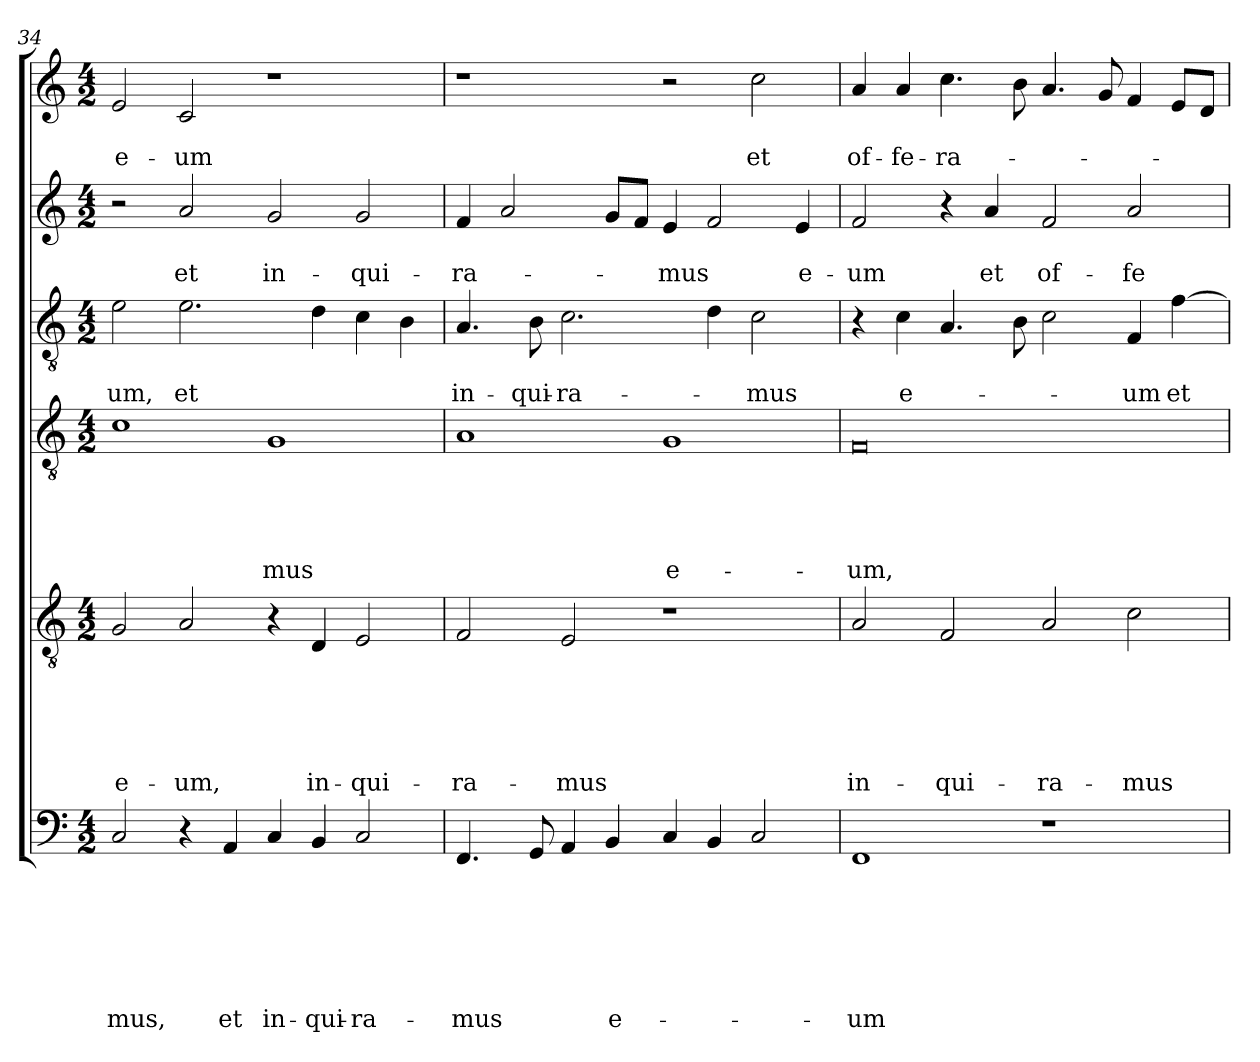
**kern	**text	**text	**text	**text	**text	**text	**text	**kern	**text	**text	**text	**text	**text	**text	**kern	**text	**text	**text	**text	**text	**kern	**text	**text	**kern	**text	**text	**kern	**text	**text
*part6	*part6	*part6	*part6	*part6	*part6	*part6	*part6	*part5	*part5	*part5	*part5	*part5	*part5	*part5	*part4	*part4	*part4	*part4	*part4	*part4	*part3	*part3	*part3	*part2	*part2	*part2	*part1	*part1	*part1
*staff6	*staff6	*staff6	*staff6	*staff6	*staff6	*staff6	*staff6	*staff5	*staff5	*staff5	*staff5	*staff5	*staff5	*staff5	*staff4	*staff4	*staff4	*staff4	*staff4	*staff4	*staff3	*staff3	*staff3	*staff2	*staff2	*staff2	*staff1	*staff1	*staff1
!!LO:LB:g=z
*clefF4	*	*	*	*	*	*	*	*clefGv2	*	*	*	*	*	*	*clefGv2	*	*	*	*	*	*clefGv2	*	*	*clefG2	*	*	*clefG2	*	*
*k[]	*	*	*	*	*	*	*	*k[]	*	*	*	*	*	*	*k[]	*	*	*	*	*	*k[]	*	*	*k[]	*	*	*k[]	*	*
*C:	*	*	*	*	*	*	*	*C:	*	*	*	*	*	*	*C:	*	*	*	*	*	*C:	*	*	*C:	*	*	*C:	*	*
*M4/2	*	*	*	*	*	*	*	*M4/2	*	*	*	*	*	*	*M4/2	*	*	*	*	*	*M4/2	*	*	*M4/2	*	*	*M4/2	*	*
=34	=34	=34	=34	=34	=34	=34	=34	=34	=34	=34	=34	=34	=34	=34	=34	=34	=34	=34	=34	=34	=34	=34	=34	=34	=34	=34	=34	=34	=34
!	!	!	!	!	!	!	!LO:LY:b	!	!	!	!	!	!	!LO:LY:b	!	!	!	!	!	!	!	!	!LO:LY:b	!	!	!	!	!	!LO:LY:b
2C/	.	.	.	.	.	.	-mus,	2G/	.	.	.	.	.	e-	1c	.	.	.	.	.	2e\	.	-um,	2r	.	.	2e/	.	e-
!	!	!	!	!	!	!	!	!	!	!	!	!	!	!LO:LY:b	!	!	!	!	!	!	!	!	!LO:LY:b	!	!	!LO:LY:b	!	!	!LO:LY:b
4r	.	.	.	.	.	.	.	2A/	.	.	.	.	.	-um,	.	.	.	.	.	.	2.e\	.	et	2a/	.	et	2c/	.	-um
!	!	!	!	!	!	!	!LO:LY:b	!	!	!	!	!	!	!	!	!	!	!	!	!	!	!	!	!	!	!	!	!	!
4AA/	.	.	.	.	.	.	et	.	.	.	.	.	.	.	.	.	.	.	.	.	.	.	.	.	.	.	.	.	.
!	!	!	!	!	!	!	!LO:LY:b	!	!	!	!	!	!	!	!	!	!	!	!	!LO:LY:b	!	!	!	!	!	!LO:LY:b	!	!	!
4C/	.	.	.	.	.	.	in-	4r	.	.	.	.	.	.	1G	.	.	.	.	-mus	.	.	.	2g/	.	in-	1r	.	.
!	!	!	!	!	!	!	!LO:LY:b	!	!	!	!	!	!	!LO:LY:b	!	!	!	!	!	!	!	!	!	!	!	!	!	!	!
4BB/	.	.	.	.	.	.	-qui-	4D/	.	.	.	.	.	in-	.	.	.	.	.	.	4d\	.	.	.	.	.	.	.	.
!	!	!	!	!	!	!	!LO:LY:b	!	!	!	!	!	!	!LO:LY:b	!	!	!	!	!	!	!	!	!	!	!	!LO:LY:b	!	!	!
2C/	.	.	.	.	.	.	-ra-	2E/	.	.	.	.	.	-qui-	.	.	.	.	.	.	4c\	.	.	2g/	.	-qui-	.	.	.
.	.	.	.	.	.	.	.	.	.	.	.	.	.	.	.	.	.	.	.	.	4B\	.	.	.	.	.	.	.	.
=35	=35	=35	=35	=35	=35	=35	=35	=35	=35	=35	=35	=35	=35	=35	=35	=35	=35	=35	=35	=35	=35	=35	=35	=35	=35	=35	=35	=35	=35
!	!	!	!	!	!	!	!LO:LY:b	!	!	!	!	!	!	!LO:LY:b	!	!	!	!	!	!	!	!	!LO:LY:b	!	!	!LO:LY:b	!	!	!
4.FF/	.	.	.	.	.	.	-mus	2F/	.	.	.	.	.	-ra-	1A	.	.	.	.	.	4.A/	.	in-	4f/	.	-ra-	1r	.	.
.	.	.	.	.	.	.	.	.	.	.	.	.	.	.	.	.	.	.	.	.	.	.	.	2a/	.	.	.	.	.
!	!	!	!	!	!	!	!	!	!	!	!	!	!	!	!	!	!	!	!	!	!	!	!LO:LY:b	!	!	!	!	!	!
8GG/	.	.	.	.	.	.	.	.	.	.	.	.	.	.	.	.	.	.	.	.	8B\	.	-qui-	.	.	.	.	.	.
!	!	!	!	!	!	!	!	!	!	!	!	!	!	!LO:LY:b	!	!	!	!	!	!	!	!	!LO:LY:b	!	!	!	!	!	!
4AA/	.	.	.	.	.	.	.	2E/	.	.	.	.	.	-mus	.	.	.	.	.	.	2.c\	.	-ra-	.	.	.	.	.	.
!	!	!	!	!	!	!	!LO:LY:b	!	!	!	!	!	!	!	!	!	!	!	!	!	!	!	!	!	!	!	!	!	!
4BB/	.	.	.	.	.	.	e-	.	.	.	.	.	.	.	.	.	.	.	.	.	.	.	.	8g/L	.	.	.	.	.
.	.	.	.	.	.	.	.	.	.	.	.	.	.	.	.	.	.	.	.	.	.	.	.	8f/J	.	.	.	.	.
!	!	!	!	!	!	!	!	!	!	!	!	!	!	!	!	!	!	!	!	!LO:LY:b	!	!	!	!	!	!LO:LY:b	!	!	!
4C/	.	.	.	.	.	.	.	1r	.	.	.	.	.	.	1G	.	.	.	.	e-	.	.	.	4e/	.	-mus	2r	.	.
4BB/	.	.	.	.	.	.	.	.	.	.	.	.	.	.	.	.	.	.	.	.	4d\	.	.	2f/	.	.	.	.	.
!	!	!	!	!	!	!	!	!	!	!	!	!	!	!	!	!	!	!	!	!	!	!	!LO:LY:b	!	!	!	!	!	!LO:LY:b
2C/	.	.	.	.	.	.	.	.	.	.	.	.	.	.	.	.	.	.	.	.	2c\	.	-mus	.	.	.	2cc\	.	et
!	!	!	!	!	!	!	!	!	!	!	!	!	!	!	!	!	!	!	!	!	!	!	!	!	!	!LO:LY:b	!	!	!
.	.	.	.	.	.	.	.	.	.	.	.	.	.	.	.	.	.	.	.	.	.	.	.	4e/	.	e-	.	.	.
=36	=36	=36	=36	=36	=36	=36	=36	=36	=36	=36	=36	=36	=36	=36	=36	=36	=36	=36	=36	=36	=36	=36	=36	=36	=36	=36	=36	=36	=36
!	!	!	!	!	!	!	!LO:LY:b	!	!	!	!	!	!	!LO:LY:b	!	!	!	!	!	!LO:LY:b	!	!	!	!	!	!LO:LY:b	!	!	!LO:LY:b
1FF	.	.	.	.	.	.	-um	2A/	.	.	.	.	.	in-	0F	.	.	.	.	-um,	4r	.	.	2f/	.	-um	4a/	.	of-
!	!	!	!	!	!	!	!	!	!	!	!	!	!	!	!	!	!	!	!	!	!	!	!LO:LY:b	!	!	!	!	!	!LO:LY:b
.	.	.	.	.	.	.	.	.	.	.	.	.	.	.	.	.	.	.	.	.	4c\	.	e-	.	.	.	4a/	.	-fe-
!	!	!	!	!	!	!	!	!	!	!	!	!	!	!LO:LY:b	!	!	!	!	!	!	!	!	!	!	!	!	!	!	!LO:LY:b
.	.	.	.	.	.	.	.	2F/	.	.	.	.	.	-qui-	.	.	.	.	.	.	4.A/	.	.	4r	.	.	4.cc\	.	-ra-
!	!	!	!	!	!	!	!	!	!	!	!	!	!	!	!	!	!	!	!	!	!	!	!	!	!	!LO:LY:b	!	!	!
.	.	.	.	.	.	.	.	.	.	.	.	.	.	.	.	.	.	.	.	.	.	.	.	4a/	.	et	.	.	.
.	.	.	.	.	.	.	.	.	.	.	.	.	.	.	.	.	.	.	.	.	8B\	.	.	.	.	.	8b\	.	.
!	!	!	!	!	!	!	!	!	!	!	!	!	!	!LO:LY:b	!	!	!	!	!	!	!	!	!	!	!	!LO:LY:b	!	!	!
1r	.	.	.	.	.	.	.	2A/	.	.	.	.	.	-ra-	.	.	.	.	.	.	2c\	.	.	2f/	.	of-	4.a/	.	.
.	.	.	.	.	.	.	.	.	.	.	.	.	.	.	.	.	.	.	.	.	.	.	.	.	.	.	8g/	.	.
!	!	!	!	!	!	!	!	!	!	!	!	!	!	!LO:LY:b	!	!	!	!	!	!	!	!	!LO:LY:b	!	!	!LO:LY:b	!	!	!
.	.	.	.	.	.	.	.	2c\	.	.	.	.	.	-mus	.	.	.	.	.	.	4F/	.	-um	2a/	.	-fe-	4f/	.	.
!	!	!	!	!	!	!	!	!	!	!	!	!	!	!	!	!	!	!	!	!	!	!	!LO:LY:b	!	!	!	!	!	!
.	.	.	.	.	.	.	.	.	.	.	.	.	.	.	.	.	.	.	.	.	[4f\	.	et	.	.	.	8e/L	.	.
.	.	.	.	.	.	.	.	.	.	.	.	.	.	.	.	.	.	.	.	.	.	.	.	.	.	.	8d/J	.	.
=	=	=	=	=	=	=	=	=	=	=	=	=	=	=	=	=	=	=	=	=	=	=	=	=	=	=	=	=	=
*-	*-	*-	*-	*-	*-	*-	*-	*-	*-	*-	*-	*-	*-	*-	*-	*-	*-	*-	*-	*-	*-	*-	*-	*-	*-	*-	*-	*-	*-
